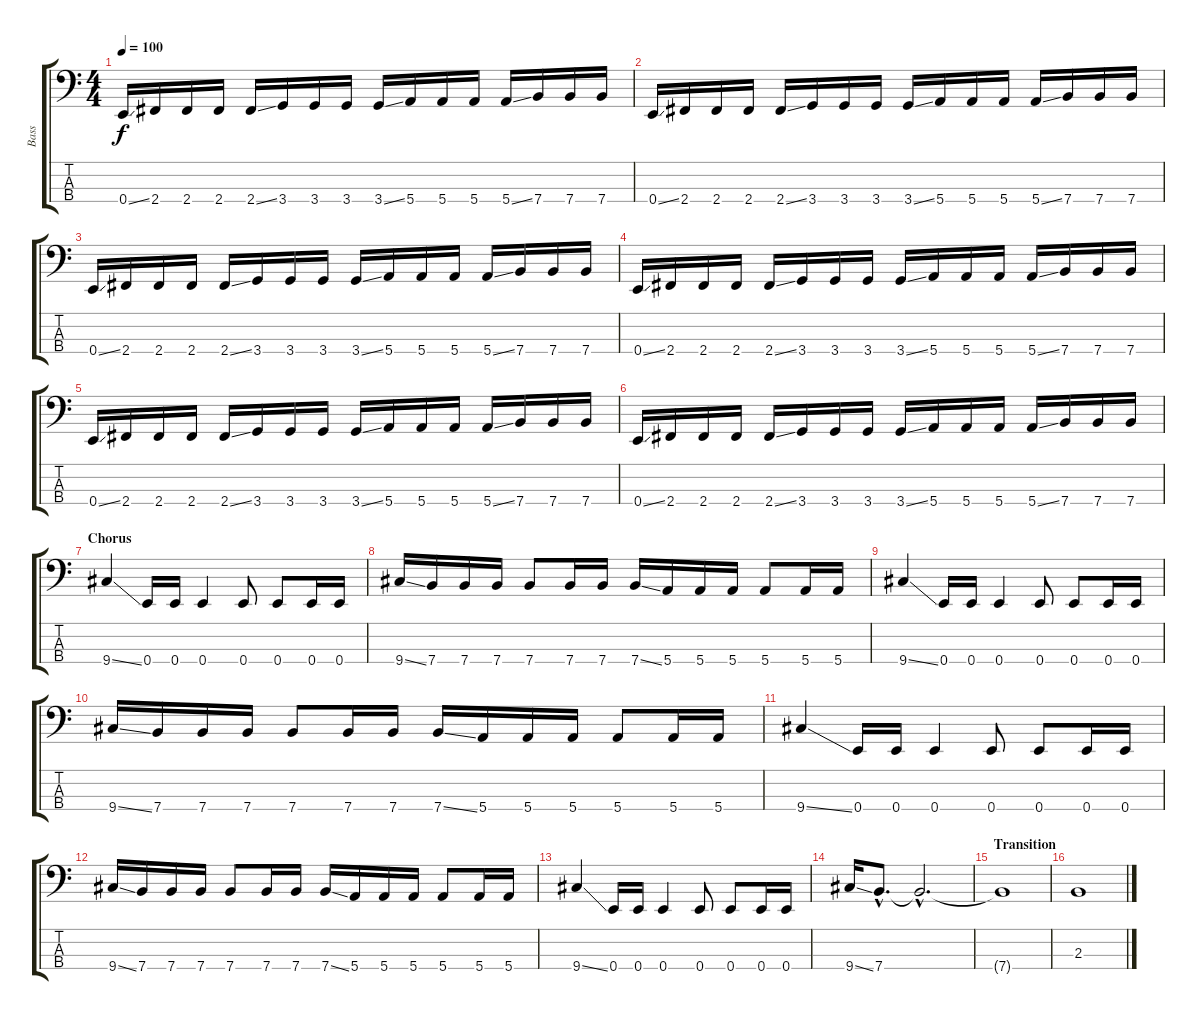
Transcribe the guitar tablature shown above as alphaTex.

\track ("Bass" "Bass") {instrument electricbassfinger}
\staff {score tabs}
\tuning (G2 D2 A1 E1) {hide}
\ts (4 4)
\tempo 100
\clef f4
\ks c
0.4{ss}.16{dy f} 2.4.16 2.4.16 2.4.16 2.4{ss}.16 3.4.16 3.4.16 3.4.16 3.4{ss}.16 5.4.16 5.4.16 5.4.16 5.4{ss}.16 7.4.16 7.4.16 7.4.16 |
0.4{ss}.16 2.4.16 2.4.16 2.4.16 2.4{ss}.16 3.4.16 3.4.16 3.4.16 3.4{ss}.16 5.4.16 5.4.16 5.4.16 5.4{ss}.16 7.4.16 7.4.16 7.4.16 |
0.4{ss}.16 2.4.16 2.4.16 2.4.16 2.4{ss}.16 3.4.16 3.4.16 3.4.16 3.4{ss}.16 5.4.16 5.4.16 5.4.16 5.4{ss}.16 7.4.16 7.4.16 7.4.16 |
0.4{ss}.16 2.4.16 2.4.16 2.4.16 2.4{ss}.16 3.4.16 3.4.16 3.4.16 3.4{ss}.16 5.4.16 5.4.16 5.4.16 5.4{ss}.16 7.4.16 7.4.16 7.4.16 |
0.4{ss}.16 2.4.16 2.4.16 2.4.16 2.4{ss}.16 3.4.16 3.4.16 3.4.16 3.4{ss}.16 5.4.16 5.4.16 5.4.16 5.4{ss}.16 7.4.16 7.4.16 7.4.16 |
0.4{ss}.16 2.4.16 2.4.16 2.4.16 2.4{ss}.16 3.4.16 3.4.16 3.4.16 3.4{ss}.16 5.4.16 5.4.16 5.4.16 5.4{ss}.16 7.4.16 7.4.16 7.4.16 |
\section ("" "Chorus")
9.4{ss}.4 0.4.16 0.4.16 0.4.4 0.4.8 0.4.8 0.4.16 0.4.16 |
9.4{ss}.16 7.4.16 7.4.16 7.4.16 7.4.8 7.4.16 7.4.16 7.4{ss}.16 5.4.16 5.4.16 5.4.16 5.4.8 5.4.16 5.4.16 |
9.4{ss}.4 0.4.16 0.4.16 0.4.4 0.4.8 0.4.8 0.4.16 0.4.16 |
9.4{ss}.16 7.4.16 7.4.16 7.4.16 7.4.8 7.4.16 7.4.16 7.4{ss}.16 5.4.16 5.4.16 5.4.16 5.4.8 5.4.16 5.4.16 |
9.4{ss}.4 0.4.16 0.4.16 0.4.4 0.4.8 0.4.8 0.4.16 0.4.16 |
9.4{ss}.16 7.4.16 7.4.16 7.4.16 7.4.8 7.4.16 7.4.16 7.4{ss}.16 5.4.16 5.4.16 5.4.16 5.4.8 5.4.16 5.4.16 |
9.4{ss}.4 0.4.16 0.4.16 0.4.4 0.4.8 0.4.8 0.4.16 0.4.16 |
9.4{ss}.16 7.4{hac}.8{d} 7.4{hac t}.2{d} |
\section ("" "Transition")
7.4{t}.1 |
2.3.1
